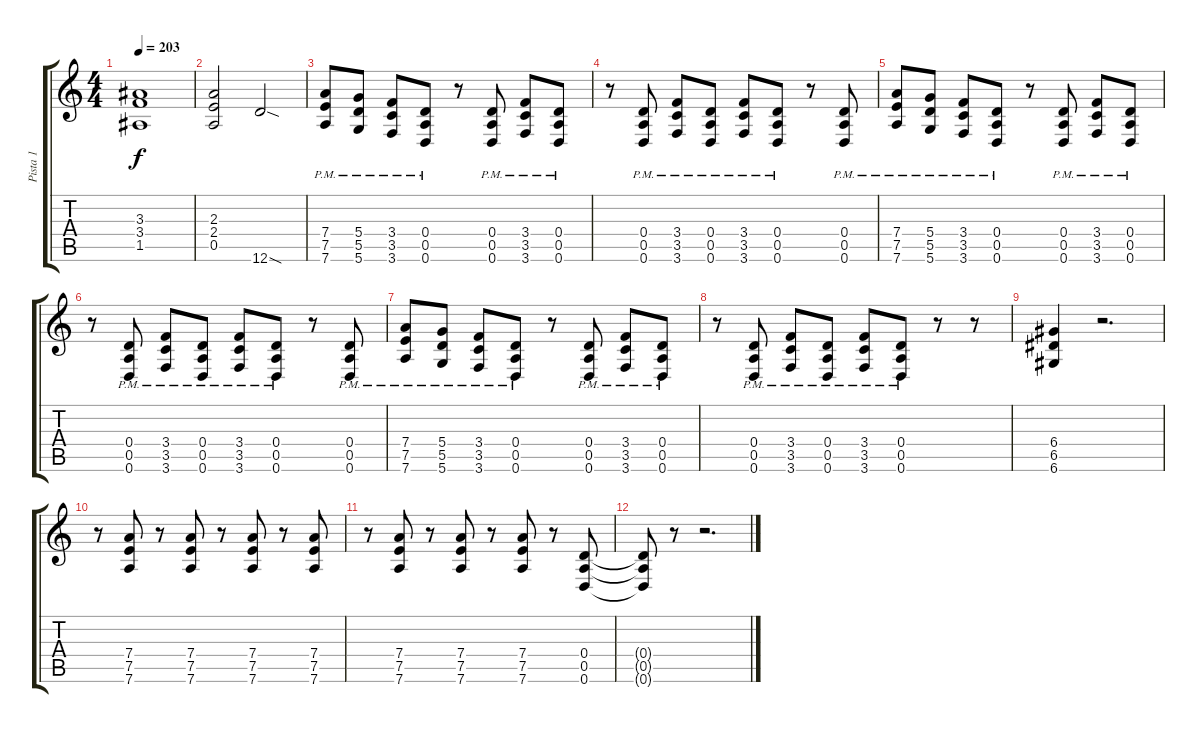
\track ("Pista 1" "Pista 1") {instrument distortionguitar}
\staff {score tabs}
\tuning (E4 B3 G3 D3 A2 D2) {hide}
\ts (4 4)
\tempo 203
\clef g2
\ks c
(3.3 3.4 1.5).1{dy f} |
(2.3 2.4 0.5).2 12.6{sod}.2 |
(7.4{pm} 7.5{pm} 7.6{pm}).8 (5.4{pm} 5.5{pm} 5.6{pm}).8 (3.4{pm} 3.5{pm} 3.6{pm}).8 (0.4{pm} 0.5{pm} 0.6{pm}).8 r.8 (0.4{pm} 0.5{pm} 0.6{pm}).8 (3.4{pm} 3.5{pm} 3.6{pm}).8 (0.4{pm} 0.5{pm} 0.6{pm}).8 |
r.8 (0.4{pm} 0.5{pm} 0.6{pm}).8 (3.4{pm} 3.5{pm} 3.6{pm}).8 (0.4{pm} 0.5{pm} 0.6{pm}).8 (3.4{pm} 3.5{pm} 3.6{pm}).8 (0.4{pm} 0.5{pm} 0.6{pm}).8 r.8 (0.4{pm} 0.5{pm} 0.6{pm}).8 |
(7.4{pm} 7.5{pm} 7.6{pm}).8 (5.4{pm} 5.5{pm} 5.6{pm}).8 (3.4{pm} 3.5{pm} 3.6{pm}).8 (0.4{pm} 0.5{pm} 0.6{pm}).8 r.8 (0.4{pm} 0.5{pm} 0.6{pm}).8 (3.4{pm} 3.5{pm} 3.6{pm}).8 (0.4{pm} 0.5{pm} 0.6{pm}).8 |
r.8 (0.4{pm} 0.5{pm} 0.6{pm}).8 (3.4{pm} 3.5{pm} 3.6{pm}).8 (0.4{pm} 0.5{pm} 0.6{pm}).8 (3.4{pm} 3.5{pm} 3.6{pm}).8 (0.4{pm} 0.5{pm} 0.6{pm}).8 r.8 (0.4{pm} 0.5{pm} 0.6{pm}).8 |
(7.4{pm} 7.5{pm} 7.6{pm}).8 (5.4{pm} 5.5{pm} 5.6{pm}).8 (3.4{pm} 3.5{pm} 3.6{pm}).8 (0.4{pm} 0.5{pm} 0.6{pm}).8 r.8 (0.4{pm} 0.5{pm} 0.6{pm}).8 (3.4{pm} 3.5{pm} 3.6{pm}).8 (0.4{pm} 0.5{pm} 0.6{pm}).8 |
r.8 (0.4{pm} 0.5{pm} 0.6{pm}).8 (3.4{pm} 3.5{pm} 3.6{pm}).8 (0.4{pm} 0.5{pm} 0.6{pm}).8 (3.4{pm} 3.5{pm} 3.6{pm}).8 (0.4{pm} 0.5{pm} 0.6{pm}).8 r.8 r.8 |
(6.4 6.5 6.6).4 r.2{d} |
r.8 (7.4 7.5 7.6).8 r.8 (7.4 7.5 7.6).8 r.8 (7.4 7.5 7.6).8 r.8 (7.4 7.5 7.6).8 |
r.8 (7.4 7.5 7.6).8 r.8 (7.4 7.5 7.6).8 r.8 (7.4 7.5 7.6).8 r.8 (0.4 0.5 0.6).8 |
(0.4{t} 0.5{t} 0.6{t}).8 r.8 r.2{d}
